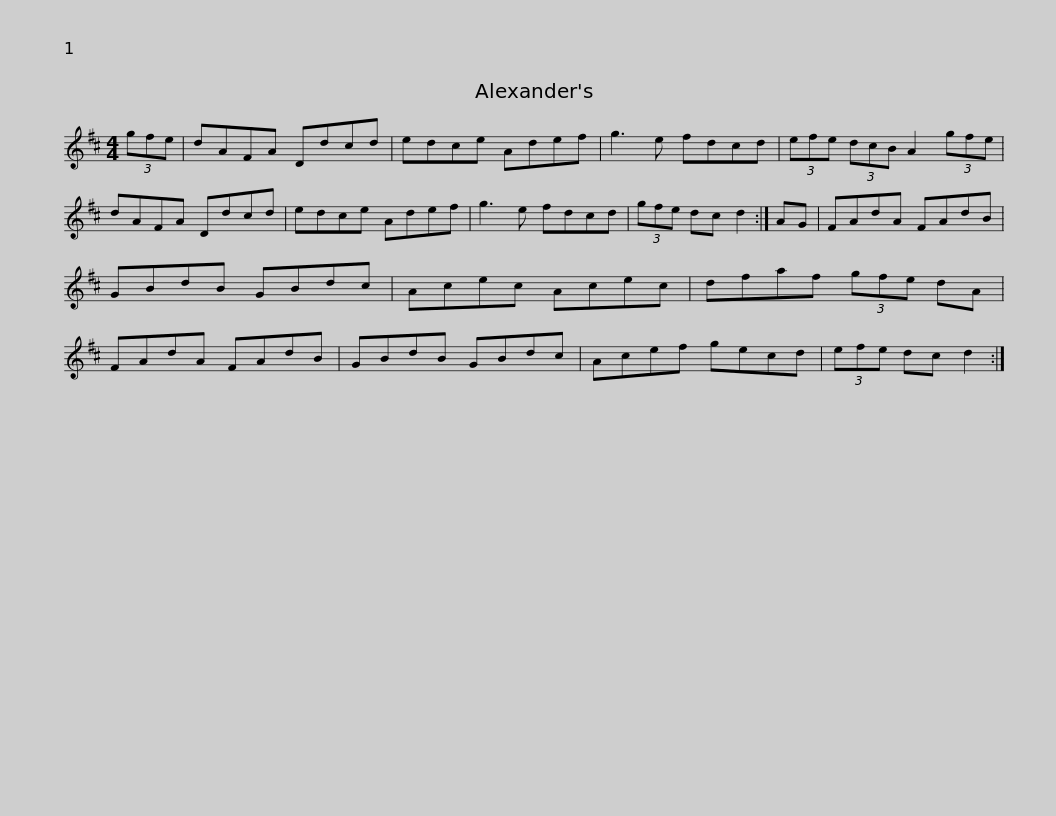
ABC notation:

X:1
L:1/8
M:4/4
I:linebreak $
K:D
V:1 treble
V:1
 (3gfe | dAFA Ddcd | edce Adef | g3 e fdcd | (3efe (3dcB A2 (3gfe | %5
 dAFA Ddcd |$ edce Adef | g3 e fdcd | (3gfe dc d2 :| AG | %10
 FAdA FAdB | GBdB GBdc |$ Acec Acec | dfaf (3gfe dA | FAdA FAdB | %15
 GBdB GBdc | Acef gecd |$ (3efe dc d2 :| %18
